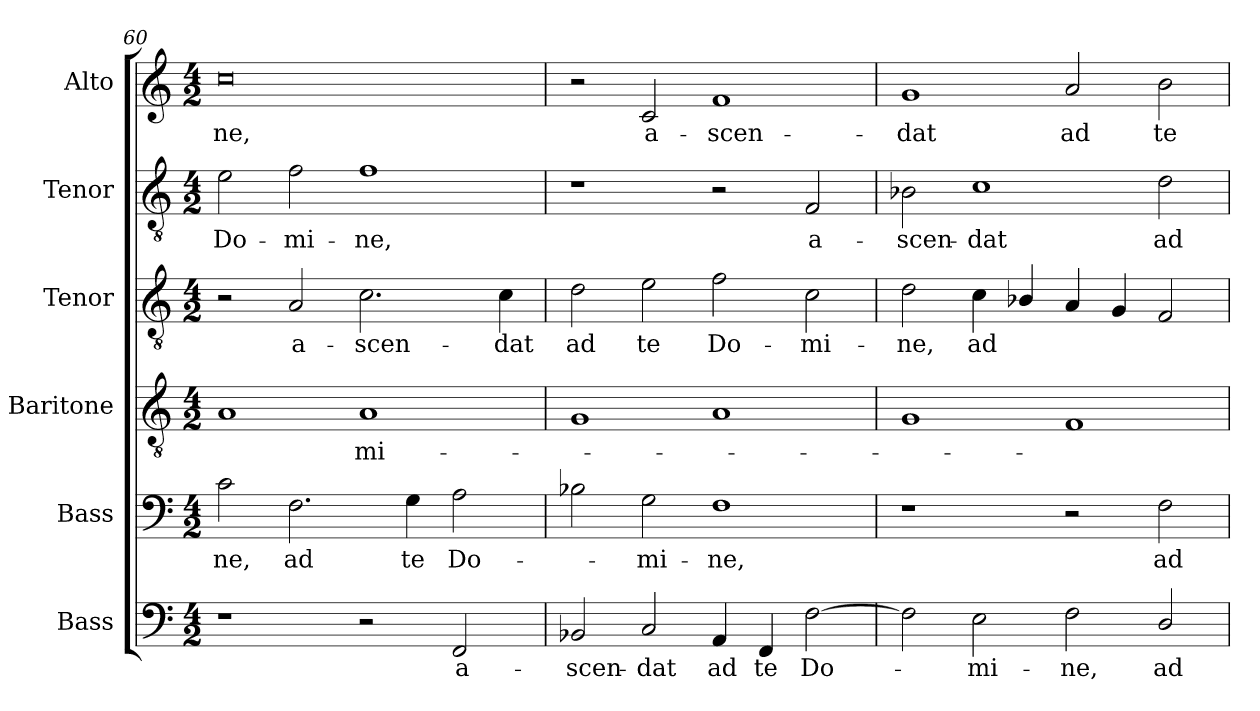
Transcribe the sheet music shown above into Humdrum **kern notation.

**kern	**text	**kern	**text	**kern	**text	**kern	**text	**kern	**text	**kern	**text
*part6	*part6	*part5	*part5	*part4	*part4	*part3	*part3	*part2	*part2	*part1	*part1
*staff6	*staff6	*staff5	*staff5	*staff4	*staff4	*staff3	*staff3	*staff2	*staff2	*staff1	*staff1
*I"Bass	*	*I"Bass	*	*I"Baritone	*	*I"Tenor	*	*I"Tenor	*	*I"Alto	*
*I'B.	*	*I'B.	*	*I'Bar.	*	*I'T.	*	*I'T.	*	*I'A.	*
*clefF4	*	*clefF4	*	*clefGv2	*	*clefGv2	*	*clefGv2	*	*clefG2	*
*	*	*	*	*ITrd7c12	*	*ITrd7c12	*	*ITrd7c12	*	*	*
*k[]	*	*k[]	*	*k[]	*	*k[]	*	*k[]	*	*k[]	*
*C:	*	*C:	*	*C:	*	*C:	*	*C:	*	*C:	*
*M4/2	*	*M4/2	*	*M4/2	*	*M4/2	*	*M4/2	*	*M4/2	*
=60	=60	=60	=60	=60	=60	=60	=60	=60	=60	=60	=60
!	!	!	!LO:LY:b:color=#000000	!	!	!	!	!	!	!	!
!	!	!	!	!	!	!	!	!	!LO:LY:b:color=#000000	!	!
!	!	!	!	!	!	!	!	!	!	!	!LO:LY:b:color=#000000
1r	.	2ci\	-ne,	1AAi	.	2r	.	2Ei\	Do-	0cci	-ne,
!	!	!	!LO:LY:b:color=#000000	!	!	!	!	!	!	!	!
!	!	!	!	!	!	!	!LO:LY:b:color=#000000	!	!	!	!
!	!	!	!	!	!	!	!	!	!LO:LY:b:color=#000000	!	!
.	.	2.Fi\	ad	.	.	2AAi/	a-	2Fi\	-mi-	.	.
!	!	!	!	!	!LO:LY:b:color=#000000	!	!	!	!	!	!
!	!	!	!	!	!	!	!LO:LY:b:color=#000000	!	!	!	!
!	!	!	!	!	!	!	!	!	!LO:LY:b:color=#000000	!	!
2r	.	.	.	1AAi	-mi-	2.Ci\	-scen-	1Fi	-ne,	.	.
!	!	!	!LO:LY:b:color=#000000	!	!	!	!	!	!	!	!
.	.	4Gi\	te	.	.	.	.	.	.	.	.
!	!LO:LY:b:color=#000000	!	!	!	!	!	!	!	!	!	!
!	!	!	!LO:LY:b:color=#000000	!	!	!	!	!	!	!	!
2FFi/	a-	2Ai\	Do-	.	.	.	.	.	.	.	.
!	!	!	!	!	!	!	!LO:LY:b:color=#000000	!	!	!	!
.	.	.	.	.	.	4Ci\	-dat	.	.	.	.
!!LO:LB:g=z
=61	=61	=61	=61	=61	=61	=61	=61	=61	=61	=61	=61
!	!LO:LY:b:color=#000000	!	!	!	!	!	!	!	!	!	!
!	!	!	!	!	!	!	!LO:LY:b:color=#000000	!	!	!	!
2BB-Xi/	-scen-	2B-Xi\	.	1GGi	.	2Di\	ad	1r	.	2r	.
!	!LO:LY:b:color=#000000	!	!	!	!	!	!	!	!	!	!
!	!	!	!LO:LY:b:color=#000000	!	!	!	!	!	!	!	!
!	!	!	!	!	!	!	!LO:LY:b:color=#000000	!	!	!	!
!	!	!	!	!	!	!	!	!	!	!	!LO:LY:b:color=#000000
2Ci/	-dat	2Gi\	-mi-	.	.	2Ei\	te	.	.	2ci/	a-
!	!LO:LY:b:color=#000000	!	!	!	!	!	!	!	!	!	!
!	!	!	!LO:LY:b:color=#000000	!	!	!	!	!	!	!	!
!	!	!	!	!	!	!	!LO:LY:b:color=#000000	!	!	!	!
!	!	!	!	!	!	!	!	!	!	!	!LO:LY:b:color=#000000
4AAi/	ad	1Fi	-ne,	1AAi	.	2Fi\	Do-	2r	.	1fi	-scen-
!	!LO:LY:b:color=#000000	!	!	!	!	!	!	!	!	!	!
4FFi/	te	.	.	.	.	.	.	.	.	.	.
!	!LO:LY:b:color=#000000	!	!	!	!	!	!	!	!	!	!
!	!	!	!	!	!	!	!LO:LY:b:color=#000000	!	!	!	!
!	!	!	!	!	!	!	!	!	!LO:LY:b:color=#000000	!	!
[2Fi\	Do-	.	.	.	.	2Ci\	-mi-	2FFi/	a-	.	.
=62	=62	=62	=62	=62	=62	=62	=62	=62	=62	=62	=62
!	!	!	!	!	!	!	!LO:LY:b:color=#000000	!	!	!	!
!	!	!	!	!	!	!	!	!	!LO:LY:b:color=#000000	!	!
!	!	!	!	!	!	!	!	!	!	!	!LO:LY:b:color=#000000
2Fi\]	.	1r	.	1GGi	.	2Di\	-ne,	2BB-Xi\	-scen-	1gi	-dat
!	!LO:LY:b:color=#000000	!	!	!	!	!	!	!	!	!	!
!	!	!	!	!	!	!	!LO:LY:b:color=#000000	!	!	!	!
!	!	!	!	!	!	!	!	!	!LO:LY:b:color=#000000	!	!
2Ei\	-mi-	.	.	.	.	4Ci\	ad	1Ci	-dat	.	.
.	.	.	.	.	.	4BB-Xi/	.	.	.	.	.
!	!LO:LY:b:color=#000000	!	!	!	!	!	!	!	!	!	!
!	!	!	!	!	!	!	!	!	!	!	!LO:LY:b:color=#000000
2Fi\	-ne,	2r	.	1FFi	.	4AAi/	.	.	.	2ai/	ad
.	.	.	.	.	.	4GGi/	.	.	.	.	.
!	!LO:LY:b:color=#000000	!	!	!	!	!	!	!	!	!	!
!	!	!	!LO:LY:b:color=#000000	!	!	!	!	!	!	!	!
!	!	!	!	!	!	!	!	!	!LO:LY:b:color=#000000	!	!
!	!	!	!	!	!	!	!	!	!	!	!LO:LY:b:color=#000000
2Di/	ad	2Fi\	ad	.	.	2FFi/	.	2Di\	ad	2bi\	te
=	=	=	=	=	=	=	=	=	=	=	=
*-	*-	*-	*-	*-	*-	*-	*-	*-	*-	*-	*-
